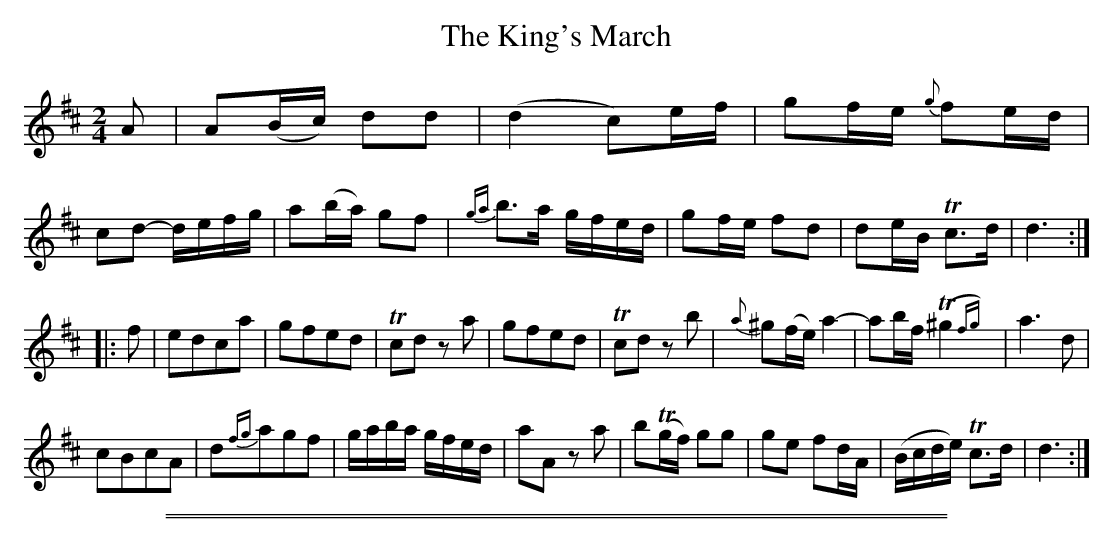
X:1
T: The King's March
M: 2/4
L: 1/16
K: D
A2 |\
A2(Bc) d2d2 | (d4 c2)ef |\
g2fe {g}f2ed | c2d2- defg |\
a2(ba) g2f2 | {ga}b3a gfed |\
g2fe f2d2 | d2eB Tc3d | d6 :|
|: f2 |\
e2d2c2a2 | g2f2e2d2 |\
Tc2d2 z2a2 | g2f2e2d2 |\
Tc2d2 z2b2 | {a}^g2(fe) a4- |\
a2bf (T^g4{fg}) | a6 d2 |
c2B2c2A2 | d2{fg}a2g2f2 |\
gaba gfed | a2A2 z2a2 |\
b2(Tgf) g2g2 | g2e2 f2dA |\
(Bcde) Tc3d | d6 :|
